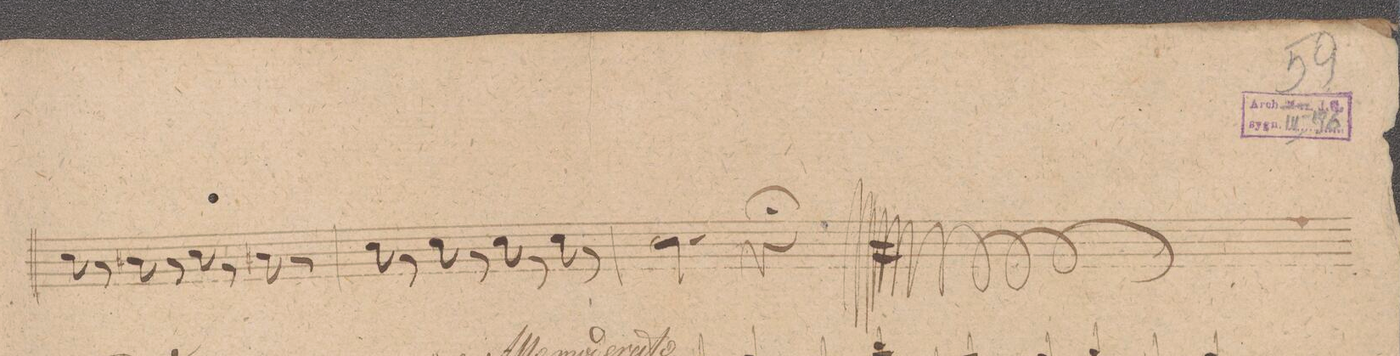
**kern	**dynam
*I"Baſso.	*
*clefF4	*
*k[]	*
*met(c|)	*
*M2/2	*
8E\	.
8r	.
8D#X\	.
8r	.
8E\	.
8r	.
8D#X\	.
8r	.
=50	=50
8E\	.
8r	.
8E\	.
8r	.
8E\	.
8r	.
8E\	.
8r	.
=51	=51
*2\right	*
2.E\	.
4r;	.
==	==
*-	*-
